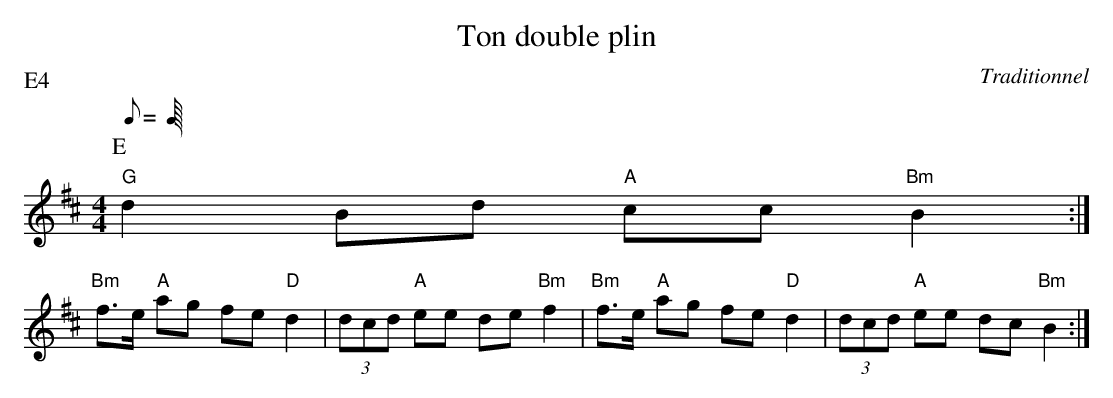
X:1
T:Ton double plin
M:4/4
L:1/8
Q:C2=160
C:Traditionnel
P:E4
K:D
P:E
\lbraf"Bm"B>A Bc fe "A"c2|
"G"d2 Bd "A"cc "Bm"B2:|
"Bm"f>e "A"ag fe "D"d2|(3dcd "A"ee de "Bm"f2|\
"Bm"f>e "A"ag fe "D"d2|(3dcd "A"ee dc "Bm"B2:|
